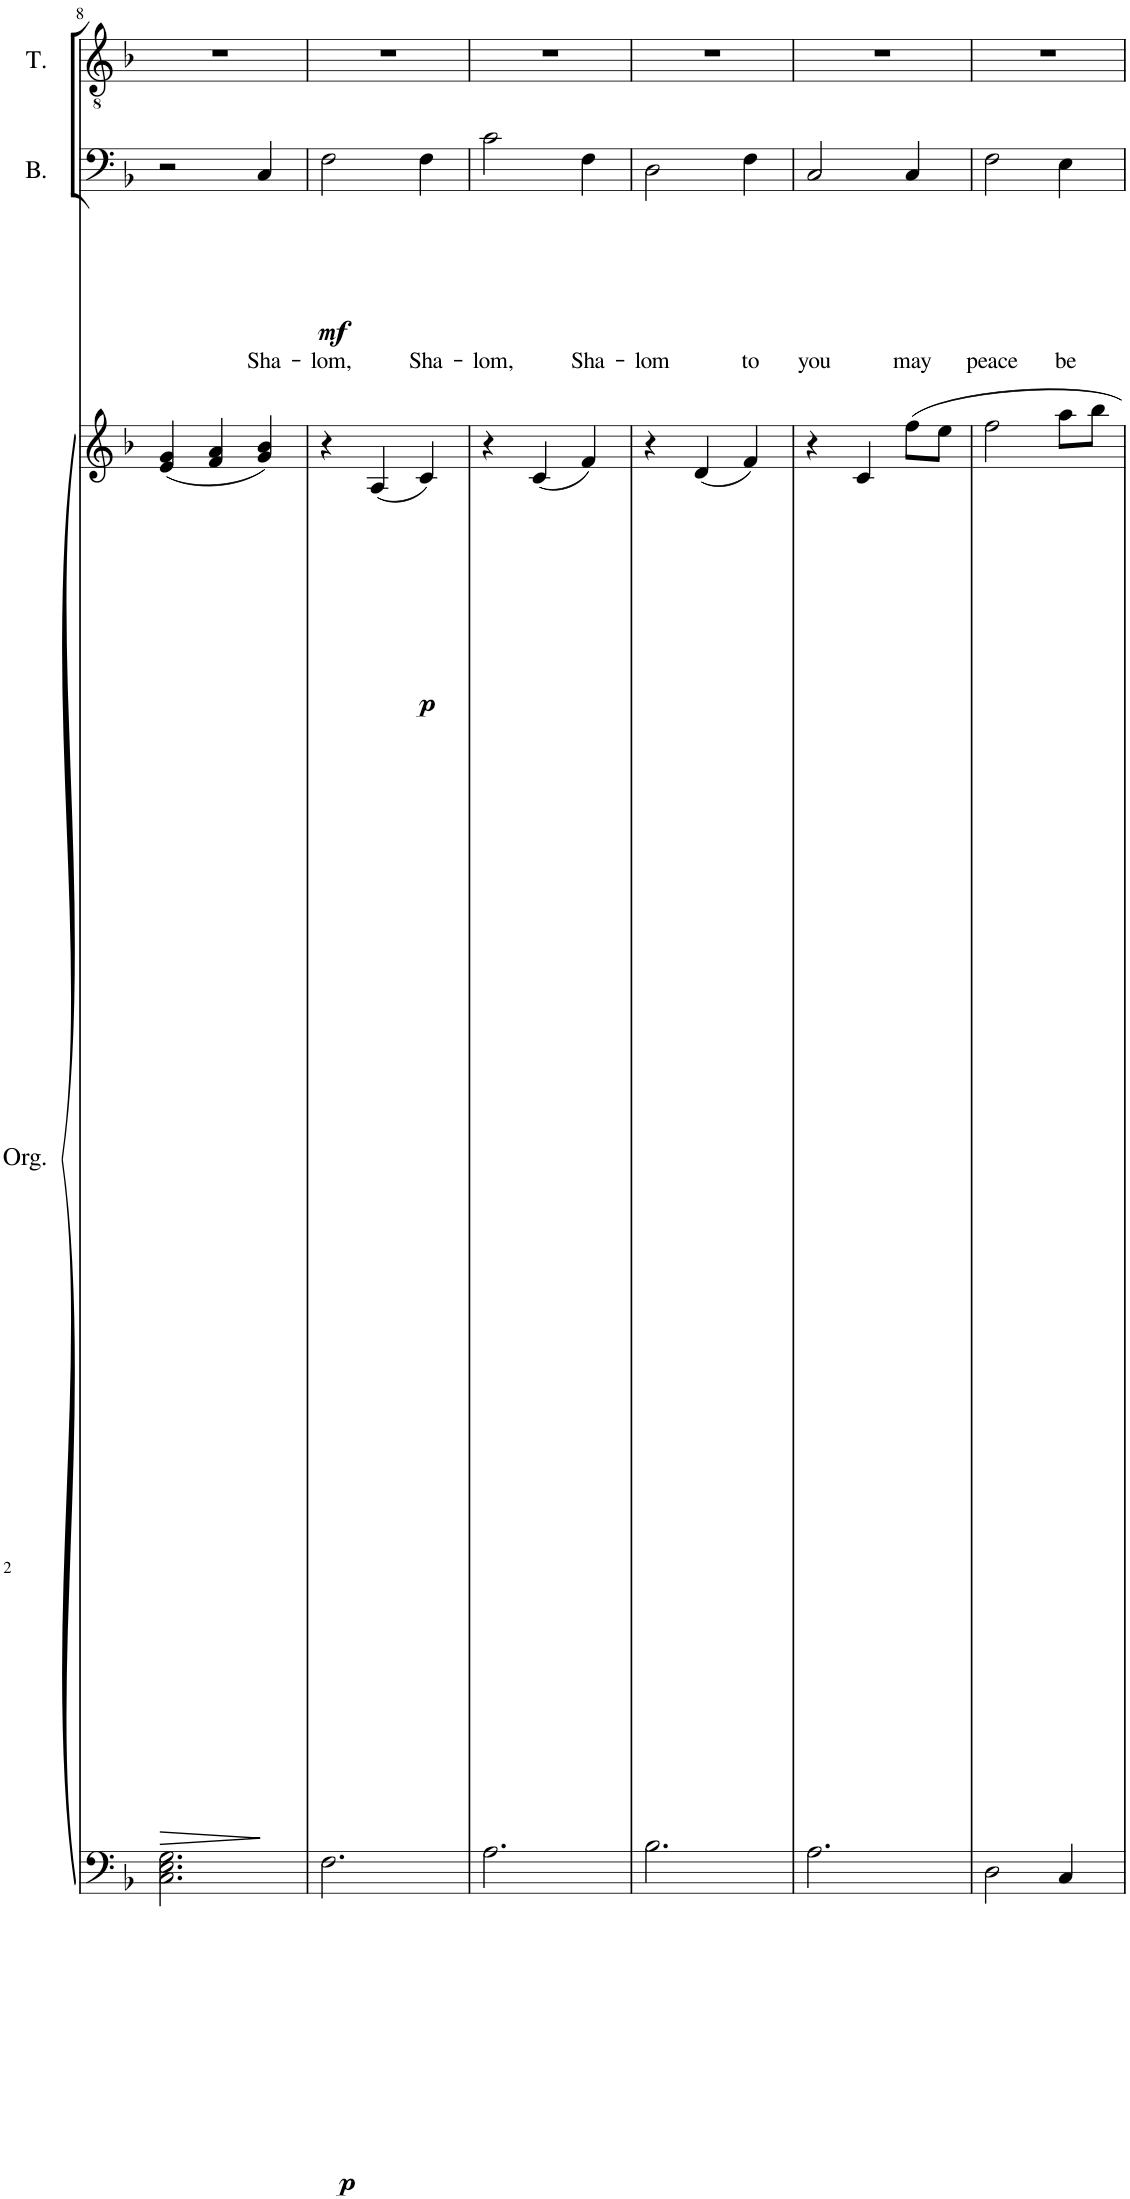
**kern	**kern	**dynam	**kern	**text	**dynam	**kern
*part3	*part3	*part3	*part2	*part2	*part2	*part1
*staff4	*staff3	*staff3/4	*staff2	*staff2	*staff2	*staff1
*I"Organ	*	*	*I"Bass	*	*	*I"Tenor
*I'Org.	*	*	*I'B.	*	*	*I'T.
!!LO:PB:g=z
*clefF4	*clefG2	*	*clefF4	*	*	*clefGv2
*k[b-]	*k[b-]	*	*k[b-]	*	*	*k[b-]
*M3/4	*M3/4	*	*M3/4	*	*	*M3/4
=8	=8	=8	=8	=8	=8	=8
!	!	!LO:HP:b	!	!	!	!
2.C\ 2.E\ 2.G\	(4e/ 4g/	>	2r	.	.	2.r
.	4f/ 4a/	.	.	.	.	.
!	!	!	!	!LO:LY:b	!LO:DY:b	!
.	4g/ 4b-/)	.	4C/	Sha-	mf	.
.	.	]	.	.	.	.
=9	=9	=9	=9	=9	=9	=9
!	!	!LO:DY:b=2	!	!LO:LY:b	!	!
2.F\	4r	p	2F\	-lom,	.	2.r
!	!	!LO:DY:b	!	!	!	!
.	(4A/	p	.	.	.	.
!	!	!	!	!LO:LY:b	!	!
.	4c/)	.	4F\	Sha-	.	.
=10	=10	=10	=10	=10	=10	=10
!	!	!	!	!LO:LY:b	!	!
2.A\	4r	.	2c\	-lom,	.	2.r
.	(4c/	.	.	.	.	.
!	!	!	!	!LO:LY:b	!	!
.	4f/)	.	4F\	Sha-	.	.
=11	=11	=11	=11	=11	=11	=11
!	!	!	!	!LO:LY:b	!	!
2.B-\	4r	.	2D\	-lom	.	2.r
.	(4d/	.	.	.	.	.
!	!	!	!	!LO:LY:b	!	!
.	4f/)	.	4F\	to	.	.
=12	=12	=12	=12	=12	=12	=12
!	!	!	!	!LO:LY:b	!	!
2.A\	4r	.	2C/	you	.	2.r
.	4c/	.	.	.	.	.
!	!	!	!	!LO:LY:b	!	!
.	8ff\L	.	4C/	may	.	.
.	8ee\J	.	.	.	.	.
=13	=13	=13	=13	=13	=13	=13
!	!	!	!	!LO:LY:b	!	!
2D\	2ff\	.	2F\	peace	.	2.r
!	!	!	!	!LO:LY:b	!	!
4C/	8aa\L	.	4E\	be	.	.
.	8bb-\J	.	.	.	.	.
=	=	=	=	=	=	=
*-	*-	*-	*-	*-	*-	*-
